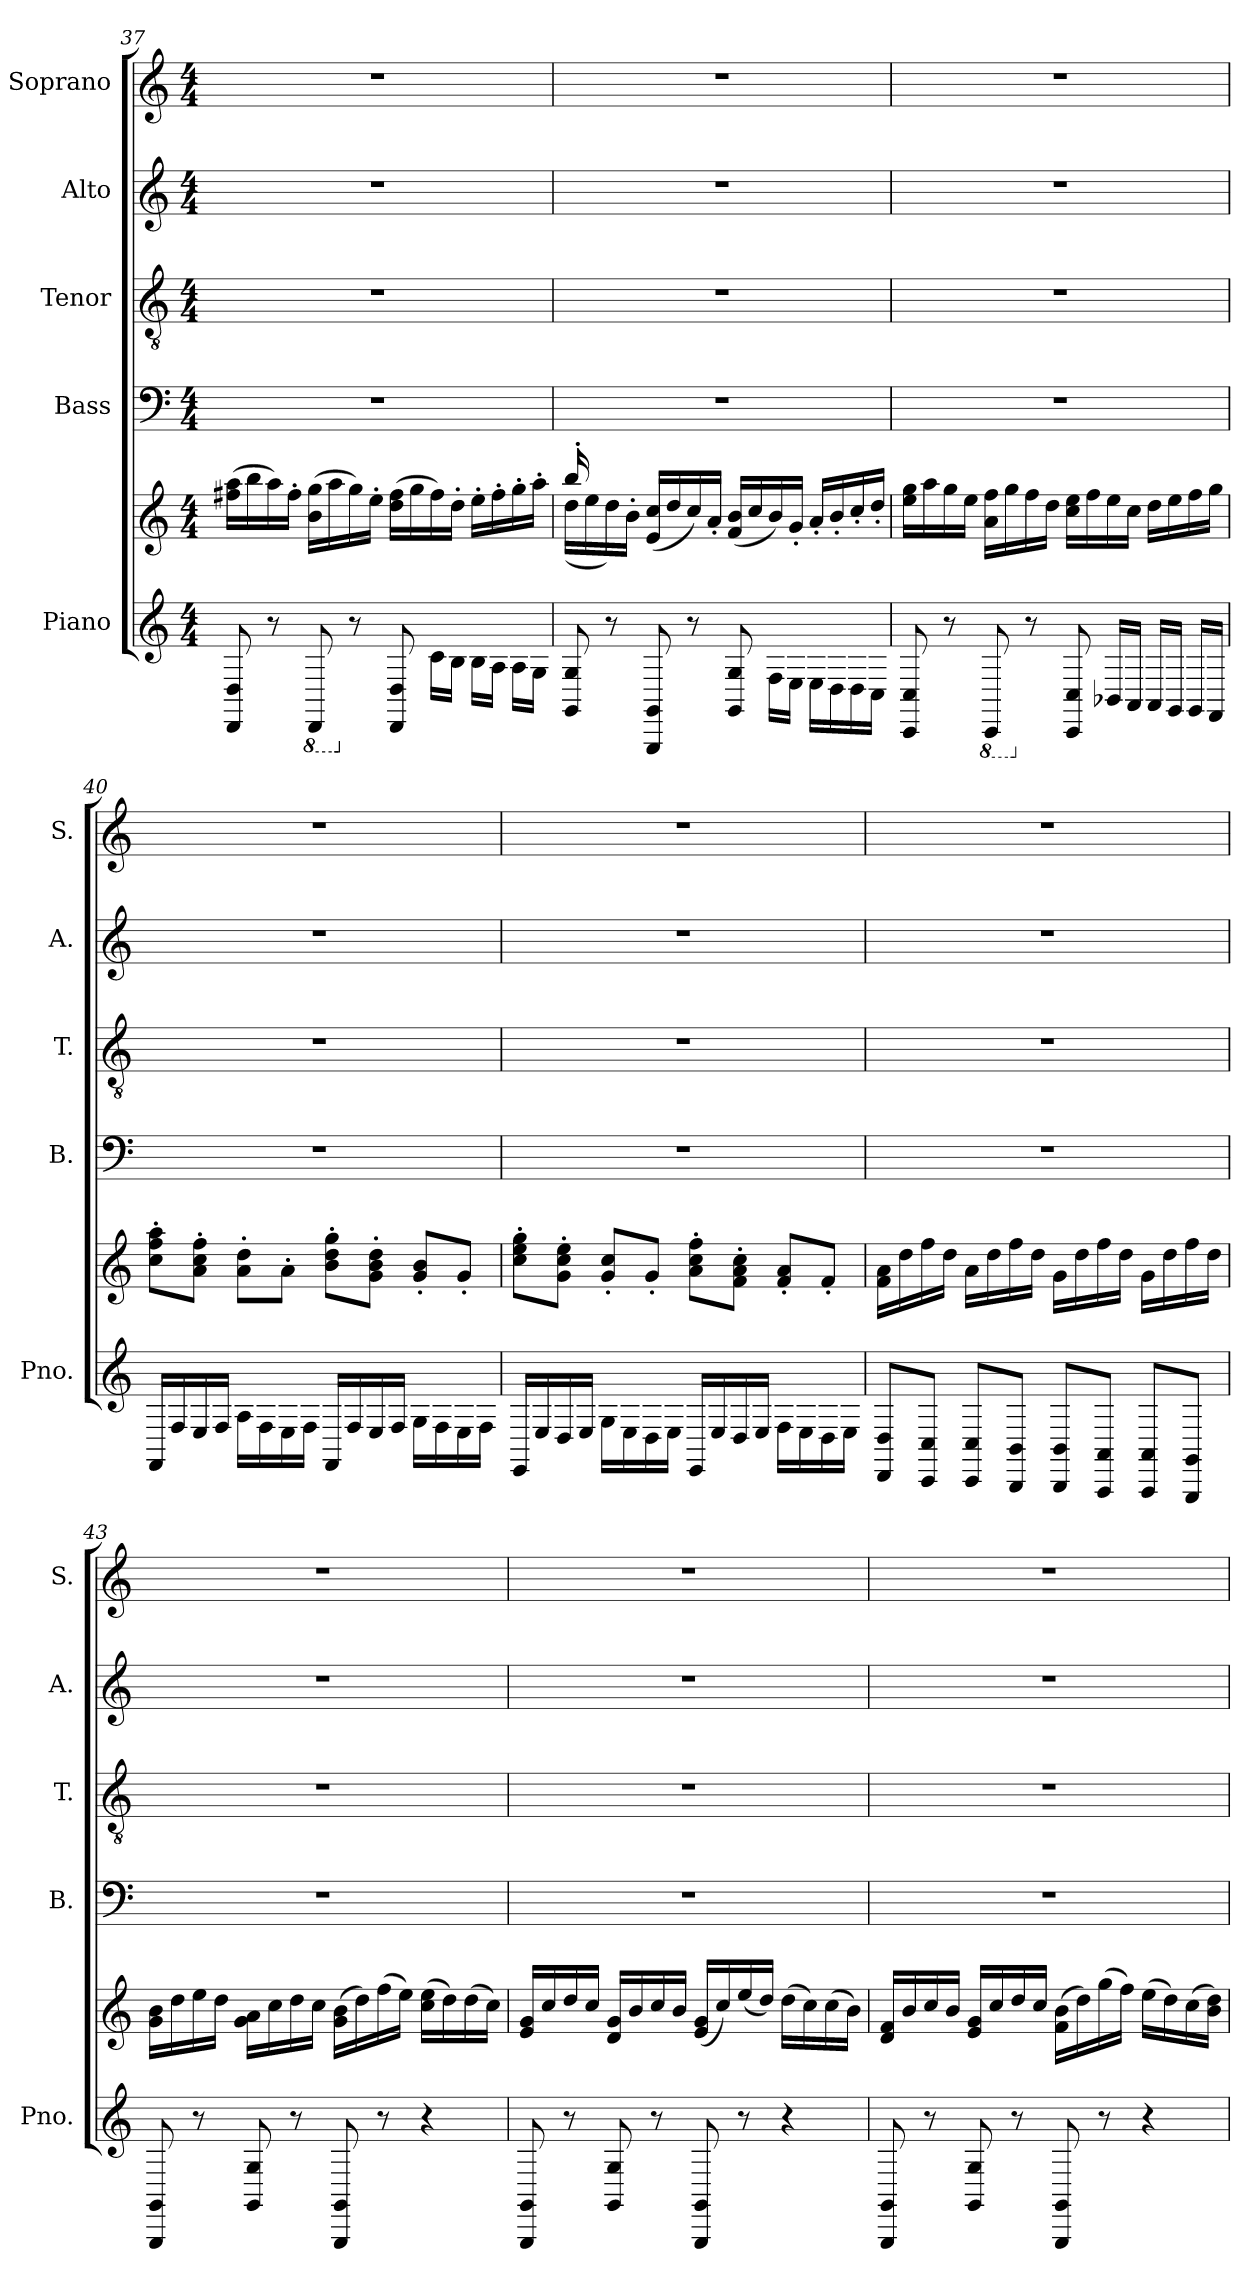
**kern	**kern	**kern	**kern	**kern	**kern
*part5	*part5	*part4	*part3	*part2	*part1
*staff6	*staff5	*staff4	*staff3	*staff2	*staff1
*I"Piano	*	*I"Bass	*I"Tenor	*I"Alto	*I"Soprano
*I'Pno.	*	*I'B.	*I'T.	*I'A.	*I'S.
*clefG2	*clefG2	*clefF4	*clefGv2	*clefG2	*clefG2
*k[]	*k[]	*k[]	*k[]	*k[]	*k[]
*M4/4	*M4/4	*M4/4	*M4/4	*M4/4	*M4/4
=37	=37	=37	=37	=37	=37
8DD/ 8D/	(>16ff#X\ 16aa\LL	1r	1r	1r	1r
.	16bb\	.	.	.	.
8r	16aa\)	.	.	.	.
.	16ff#'\JJ	.	.	.	.
*8ba	*	*	*	*	*
8DDD/	(>16b\ 16gg\LL	.	.	.	.
.	16aa\	.	.	.	.
*X8ba	*	*	*	*	*
8r	16gg\)	.	.	.	.
.	16ee'\JJ	.	.	.	.
8DD/ 8D/	(>16dd\ 16ff#\LL	.	.	.	.
.	16gg\	.	.	.	.
16c\LL	16ff#\)	.	.	.	.
16B\JJ	16dd'\JJ	.	.	.	.
16B\LL	16ee'\LL	.	.	.	.
16A\JJ	16ff#'\	.	.	.	.
16A\LL	16gg'\	.	.	.	.
16G\JJ	16aa'\JJ	.	.	.	.
!!LO:PB:g=z
=38	=38	=38	=38	=38	=38
*	*^	*	*	*	*
8GG/ 8G/	16bb'/	(<16dd\LL	1r	1r	1r	1r
.	16ryy	16ee\	.	.	.	.
8r	8ryy	16dd\)	.	.	.	.
.	.	16b'\JJ	.	.	.	.
8GGG/ 8GG/	4ryy	(>16e/ 16cc/LL	.	.	.	.
.	.	16dd/	.	.	.	.
8r	.	16cc/)	.	.	.	.
.	.	16a'/JJ	.	.	.	.
8GG/ 8G/	2ryy	(>16f/ 16b/LL	.	.	.	.
.	.	16cc/	.	.	.	.
16F\LL	.	16b/)	.	.	.	.
16E\JJ	.	16g'/JJ	.	.	.	.
16E\LL	.	16a'/LL	.	.	.	.
16D\	.	16b'/	.	.	.	.
16D\	.	16cc'/	.	.	.	.
16C\JJ	.	16dd'/JJ	.	.	.	.
*	*v	*v	*	*	*	*
!!LO:LB:g=z
=39	=39	=39	=39	=39	=39
8CC/ 8C/	16ee\ 16gg\LL	1r	1r	1r	1r
.	16aa\	.	.	.	.
8r	16gg\	.	.	.	.
.	16ee\JJ	.	.	.	.
*8ba	*	*	*	*	*
8CCC/	16a\ 16ff\LL	.	.	.	.
.	16gg\	.	.	.	.
*X8ba	*	*	*	*	*
8r	16ff\	.	.	.	.
.	16dd\JJ	.	.	.	.
8CC/ 8C/	16cc\ 16ee\LL	.	.	.	.
.	16ff\	.	.	.	.
16BB-X/LL	16ee\	.	.	.	.
16AA/JJ	16cc\JJ	.	.	.	.
16AA/LL	16dd\LL	.	.	.	.
16GG/JJ	16ee\	.	.	.	.
16GG/LL	16ff\	.	.	.	.
16FF/JJ	16gg\JJ	.	.	.	.
=40	=40	=40	=40	=40	=40
16FF/LL	8cc\' 8ff\' 8aa\'L	1r	1r	1r	1r
16F/	.	.	.	.	.
16E/	8a\' 8cc\' 8ff\'J	.	.	.	.
16F/JJ	.	.	.	.	.
16A\LL	8a\' 8dd\'L	.	.	.	.
16F\	.	.	.	.	.
16E\	8a'\J	.	.	.	.
16F\JJ	.	.	.	.	.
16FF/LL	8b\' 8dd\' 8gg\'L	.	.	.	.
16F/	.	.	.	.	.
16E/	8g\' 8b\' 8dd\'J	.	.	.	.
16F/JJ	.	.	.	.	.
16G\LL	8g/' 8b/'L	.	.	.	.
16F\	.	.	.	.	.
16E\	8g'/J	.	.	.	.
16F\JJ	.	.	.	.	.
=41	=41	=41	=41	=41	=41
16EE/LL	8cc\' 8ee\' 8gg\'L	1r	1r	1r	1r
16E/	.	.	.	.	.
16D/	8g\' 8cc\' 8ee\'J	.	.	.	.
16E/JJ	.	.	.	.	.
16G\LL	8g/' 8cc/'L	.	.	.	.
16E\	.	.	.	.	.
16D\	8g'/J	.	.	.	.
16E\JJ	.	.	.	.	.
16EE/LL	8a\' 8cc\' 8ff\'L	.	.	.	.
16E/	.	.	.	.	.
16D/	8f\' 8a\' 8cc\'J	.	.	.	.
16E/JJ	.	.	.	.	.
16F\LL	8f/' 8a/'L	.	.	.	.
16E\	.	.	.	.	.
16D\	8f'/J	.	.	.	.
16E\JJ	.	.	.	.	.
!!LO:PB:g=z
=42	=42	=42	=42	=42	=42
8DD/ 8D/L	16f\ 16a\LL	1r	1r	1r	1r
.	16dd\	.	.	.	.
8CC/ 8C/J	16ff\	.	.	.	.
.	16dd\JJ	.	.	.	.
8CC/ 8C/L	16a\LL	.	.	.	.
.	16dd\	.	.	.	.
8BBB/ 8BB/J	16ff\	.	.	.	.
.	16dd\JJ	.	.	.	.
8BBB/ 8BB/L	16g\LL	.	.	.	.
.	16dd\	.	.	.	.
8AAA/ 8AA/J	16ff\	.	.	.	.
.	16dd\JJ	.	.	.	.
8AAA/ 8AA/L	16g\LL	.	.	.	.
.	16dd\	.	.	.	.
8GGG/ 8GG/J	16ff\	.	.	.	.
.	16dd\JJ	.	.	.	.
=43	=43	=43	=43	=43	=43
8GGG/ 8GG/	16g\ 16b\LL	1r	1r	1r	1r
.	16dd\	.	.	.	.
8r	16ee\	.	.	.	.
.	16dd\JJ	.	.	.	.
8GG/ 8G/	16g\ 16a\LL	.	.	.	.
.	16cc\	.	.	.	.
8r	16dd\	.	.	.	.
.	16cc\JJ	.	.	.	.
8GGG/ 8GG/	(>16g\ 16b\LL	.	.	.	.
.	16dd\)	.	.	.	.
8r	(>16ff\	.	.	.	.
.	16ee\JJ)	.	.	.	.
4r	(>16cc\ 16ee\LL	.	.	.	.
.	16dd\)	.	.	.	.
.	(>16dd\	.	.	.	.
.	16cc\JJ)	.	.	.	.
=44	=44	=44	=44	=44	=44
8GGG/ 8GG/	16e/ 16g/LL	1r	1r	1r	1r
.	16cc/	.	.	.	.
8r	16dd/	.	.	.	.
.	16cc/JJ	.	.	.	.
8GG/ 8G/	16d/ 16g/LL	.	.	.	.
.	16b/	.	.	.	.
8r	16cc/	.	.	.	.
.	16b/JJ	.	.	.	.
8GGG/ 8GG/	(<16e/ 16g/LL	.	.	.	.
.	16cc/)	.	.	.	.
8r	(<16ee/	.	.	.	.
.	16dd/JJ)	.	.	.	.
4r	(>16dd\LL	.	.	.	.
.	16cc\)	.	.	.	.
.	(>16cc\	.	.	.	.
.	16b\JJ)	.	.	.	.
!!LO:LB:g=z
=45	=45	=45	=45	=45	=45
8GGG/ 8GG/	16d/ 16f/LL	1r	1r	1r	1r
.	16b/	.	.	.	.
8r	16cc/	.	.	.	.
.	16b/JJ	.	.	.	.
8GG/ 8G/	16e/ 16g/LL	.	.	.	.
.	16cc/	.	.	.	.
8r	16dd/	.	.	.	.
.	16cc/JJ	.	.	.	.
8GGG/ 8GG/	(>16f\ 16b\LL	.	.	.	.
.	16dd\)	.	.	.	.
8r	(>16gg\	.	.	.	.
.	16ff\JJ)	.	.	.	.
4r	(>16ee\LL	.	.	.	.
.	16dd\)	.	.	.	.
.	(>16cc\	.	.	.	.
.	16b\ 16dd\JJ)	.	.	.	.
=	=	=	=	=	=
*-	*-	*-	*-	*-	*-
